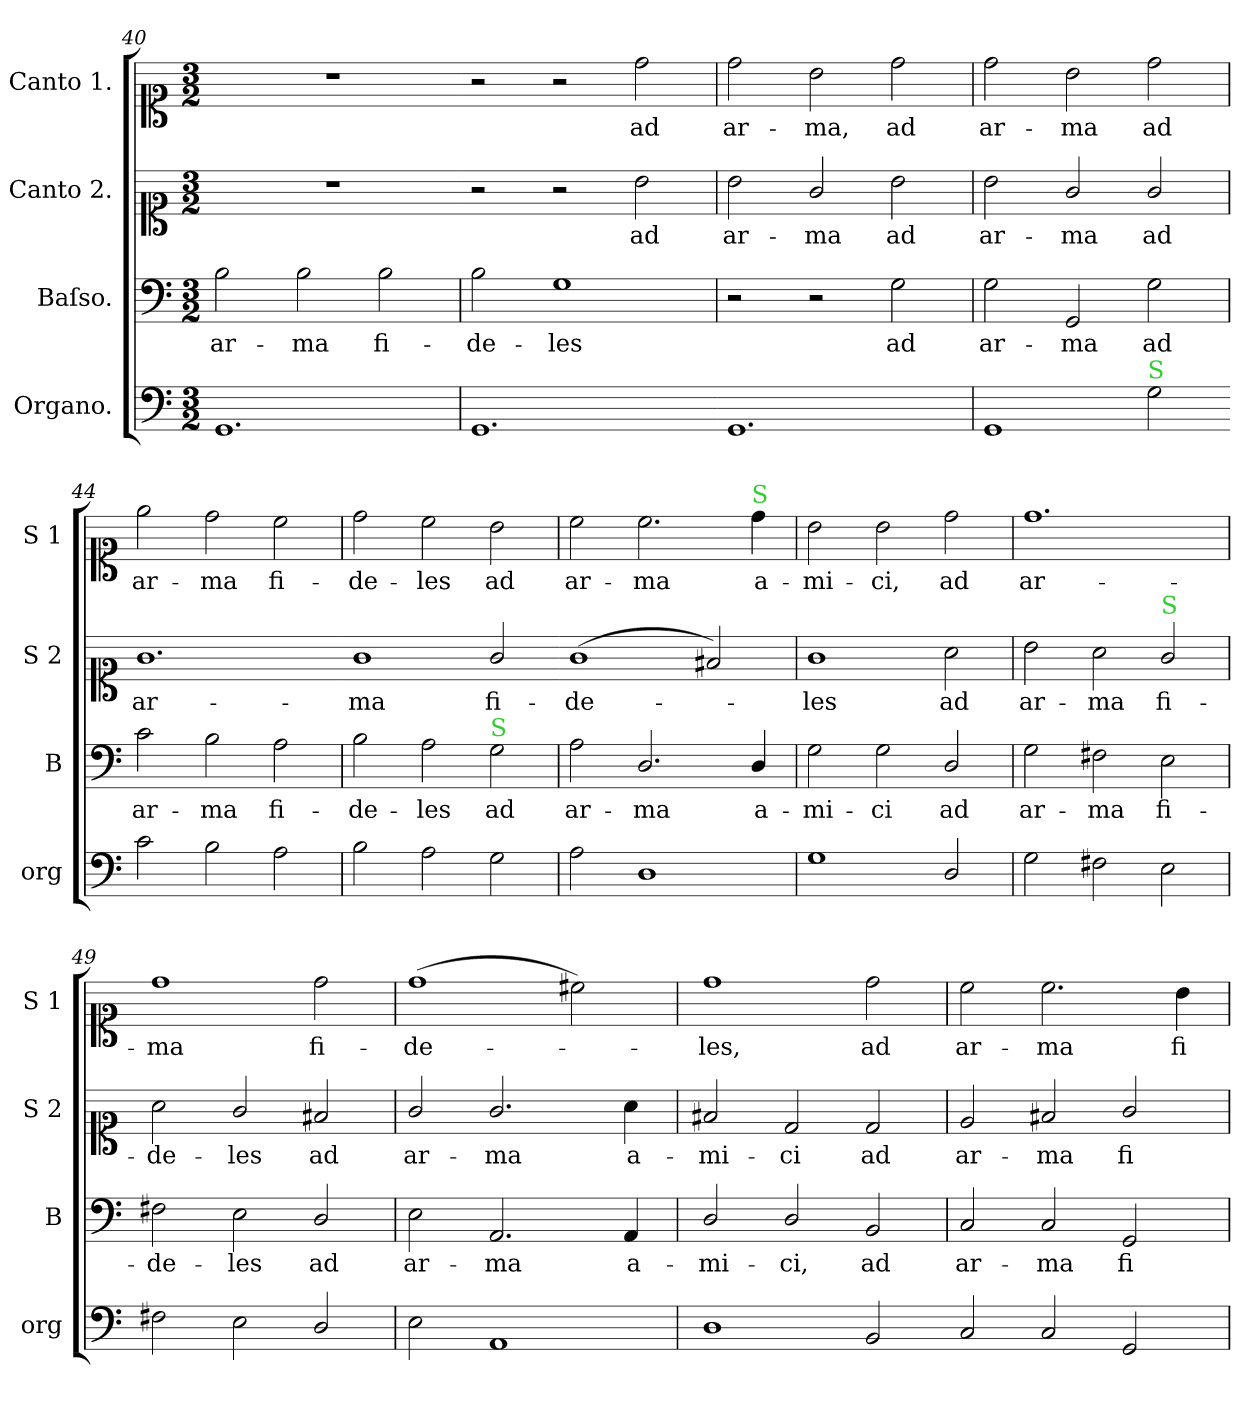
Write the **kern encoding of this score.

**kern	**kern	**text	**kern	**text	**kern	**text
*part4	*part3	*part3	*part2	*part2	*part1	*part1
*staff4	*staff3	*staff3	*staff2	*staff2	*staff1	*staff1
*I"Organo.	*I"Baſso.	*	*I"Canto 2.	*	*I"Canto 1.	*
*I'org	*I'B	*	*I'S 2	*	*I'S 1	*
*clefF4	*clefF4	*	*clefC1	*	*clefC1	*
*k[]	*k[]	*	*k[]	*	*k[]	*
*M3/2	*M3/2	*	*M3/2	*	*M3/2	*
=40	=40	=40	=40	=40	=40	=40
!	!	!LO:LY:i	!	!	!	!
1.GG/	2B\	ar-	1.r	.	1.r	.
!	!	!LO:LY:i	!	!	!	!
.	2B\	-ma	.	.	.	.
!	!	!LO:LY:i	!	!	!	!
.	2B\	fi-	.	.	.	.
=41	=41	=41	=41-	=41	=41	=41
!	!	!LO:LY:i	!	!	!	!
1.GG/	2B\	-de-	2r	.	2r	.
!	!	!LO:LY:i	!	!	!	!
.	1G\	-les	2r	.	2r	.
.	.	.	2b\	ad	2dd\	ad
=42-	=42	=42	=42	=42	=42	=42
1.GG/	2r	.	2b\	ar-	2dd\	ar-
.	2r	.	2g/	-ma	2b\	-ma,
!	!	!	!	!LO:LY:i	!	!LO:LY:i
.	2G\	ad	2b\	ad	2dd\	ad
=43	=43	=43	=43	=43	=43	=43
!	!	!	!	!LO:LY:i	!	!LO:LY:i
1GG/	2G\	ar-	2b\	ar-	2dd\	ar-
!	!	!	!	!LO:LY:i	!	!LO:LY:i
.	2GG/	-ma	2g/	-ma	2b\	-ma
!LO:TX:a:color=limegreen:t=S	!	!	!	!	!	!
!	!	!	!	!LO:LY:i	!	!
2G\	2G\	ad	2g/	ad	2dd\	ad
=44-	=44	=44	=44	=44	=44	=44
!	!	!	!	!LO:LY:i	!	!
2c\	2c\	ar-	1.g\	ar-	2ee\	ar-
2B\	2B\	-ma	.	.	2dd\	-ma
2A\	2A\	fi-	.	.	2cc\	fi-
=45	=45	=45	=45-	=45	=45	=45
!	!	!	!	!LO:LY:i	!	!
2B\	2B\	-de-	1g\	-ma	2dd\	-de-
2A\	2A\	-les	.	.	2cc\	-les
!	!LO:TX:a:color=limegreen:t=S	!	!	!	!	!
2G\	2G\	ad	2g/	fi-	2b\	ad
=46	=46	=46	=46-	=46	=46	=46
2A\	2A\	ar-	(<1g\	-de-	2cc\	ar-
1D\	2.D/	-ma	.	.	2.cc\	-ma
.	.	.	2f#X/)	.	.	.
!	!	!	!	!	!LO:TX:a:color=limegreen:t=S	!
.	4D/	a-	.	.	4dd\	a-
=47	=47	=47	=47	=47	=47	=47
1G\	2G\	-mi-	1g\	-les	2b\	-mi-
.	2G\	-ci	.	.	2b\	-ci,
2D/	2D/	ad	2a\	ad	2dd\	ad
=48	=48	=48	=48	=48	=48	=48
2G\	2G\	ar-	2b\	ar-	1.dd\	ar-
2F#X\	2F#X\	-ma	2a\	-ma	.	.
!	!	!	!LO:TX:a:color=limegreen:t=S	!	!	!
2E\	2E\	fi-	2g/	fi-	.	.
=49	=49	=49	=49	=49	=49	=49
2F#X\	2F#X\	-de-	2a\	-de-	1dd\	-ma
2E\	2E\	-les	2g/	-les	.	.
2D/	2D/	ad	2f#X/	ad	2dd\	fi-
=50	=50	=50	=50	=50	=50	=50
2E\	2E\	ar-	2g/	ar-	(1dd\	-de-
1AA/	2.AA/	-ma	2.g/	-ma	.	.
.	.	.	.	.	2cc#X\)	.
.	4AA/	a-	4a\	a-	.	.
=51	=51	=51	=51	=51	=51	=51
1D\	2D/	-mi-	2f#X/	-mi-	1dd\	-les,
.	2D/	-ci,	2d/	-ci	.	.
2BB/	2BB/	ad	2d/	ad	2dd\	ad
=52-	=52	=52	=52	=52	=52	=52
2C/	2C/	ar-	2e/	ar-	2cc\	ar-
2C/	2C/	-ma	2f#X/	-ma	2.cc\	-ma
2GG/	2GG/	fi-	2g/	fi-	.	.
.	.	.	.	.	4b\	fi-
=	=	=	=	=	=	=
*-	*-	*-	*-	*-	*-	*-
